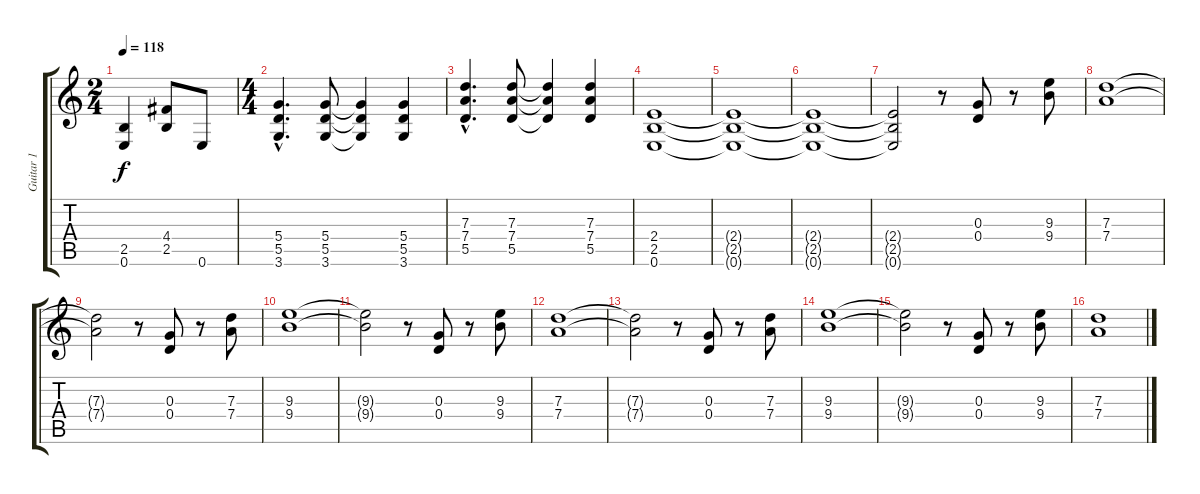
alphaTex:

\track ("Guitar 1" "Guitar 1") {instrument overdrivenguitar}
\staff {score tabs}
\tuning (E4 B3 G3 D3 A2 E2) {hide}
\ts (2 4)
\tempo 118
\clef g2
\ks c
(2.5 0.6).4{dy f} (4.4 2.5).8 0.6.8 |
\ts (4 4)
(5.4{hac} 5.5{hac} 3.6{hac}).4{d} (5.4 5.5 3.6).8 (5.4{t} 5.5{t} 3.6{t}).4 (5.4 5.5 3.6).4 |
(7.3{hac} 7.4{hac} 5.5{hac}).4{d} (7.3 7.4 5.5).8 (7.3{t} 7.4{t} 5.5{t}).4 (7.3 7.4 5.5).4 |
(2.4 2.5 0.6).1 |
(2.4{t} 2.5{t} 0.6{t}).1 |
(2.4{t} 2.5{t} 0.6{t}).1 |
(2.4{t} 2.5{t} 0.6{t}).2 r.8 (0.3 0.4).8 r.8 (9.3 9.4).8 |
(7.3 7.4).1 |
(7.3{t} 7.4{t}).2 r.8 (0.3 0.4).8 r.8 (7.3 7.4).8 |
(9.3 9.4).1 |
(9.3{t} 9.4{t}).2 r.8 (0.3 0.4).8 r.8 (9.3 9.4).8 |
(7.3 7.4).1 |
(7.3{t} 7.4{t}).2 r.8 (0.3 0.4).8 r.8 (7.3 7.4).8 |
(9.3 9.4).1 |
(9.3{t} 9.4{t}).2 r.8 (0.3 0.4).8 r.8 (9.3 9.4).8 |
(7.3 7.4).1
